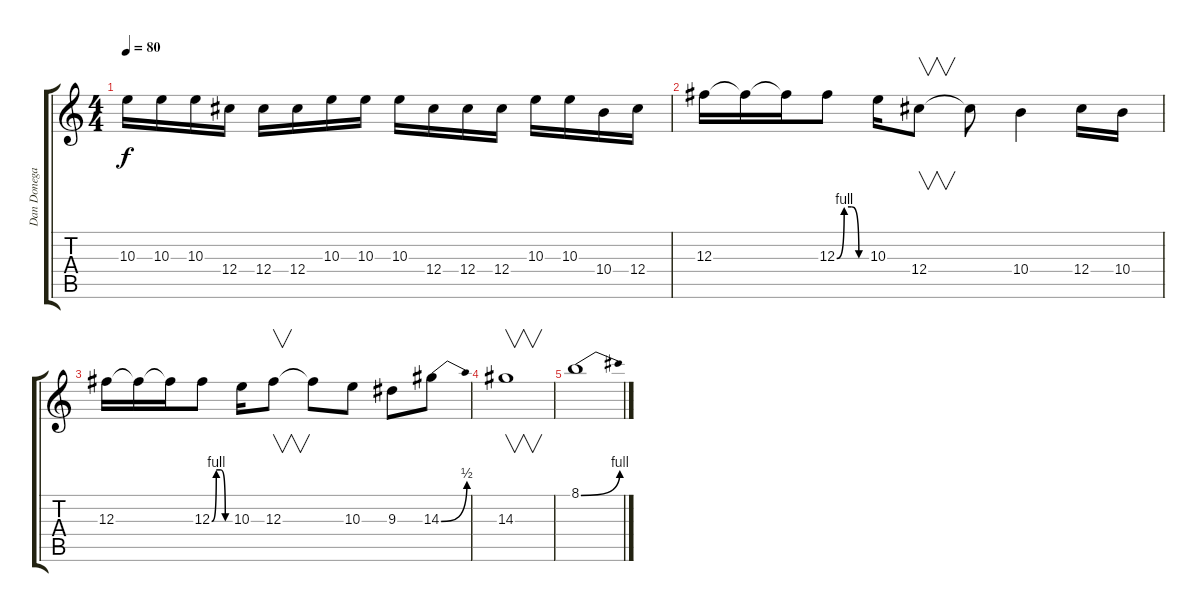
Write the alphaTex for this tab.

\track ("Dan Donegan (Guitar 2)" "Dan Donega") {instrument distortionguitar}
\staff {score tabs}
\tuning (Eb4 Bb3 Gb3 Db3 Ab2 Db2) {hide}
\ts (4 4)
\tempo 80
\clef g2
\ks c
10.3.16{dy f} 10.3.16 10.3.16 12.4.16 12.4.16 12.4.16 10.3.16 10.3.16 10.3.16 12.4.16 12.4.16 12.4.16 10.3.16 10.3.16 10.4.16 12.4.16 |
12.3.16 12.3{t}.16 12.3{t}.16 12.3{be (custom 0 0 15 4 30 4 45 0 60 0)}.8 10.3.16 12.4.8{v} 12.4{t}.8 10.4.4 12.4.16 10.4.16 |
12.3.16 12.3{t}.16 12.3{t}.16 12.3{be (custom 0 0 15 4 30 4 45 0 60 0)}.8 10.3.16 12.3.8{v} 12.3{t}.8 10.3.8 9.3.8 14.3{be (bend 0 0 60 2)}.8 |
14.3.1{v} |
8.1{be (bend 0 0 60 4)}.1
